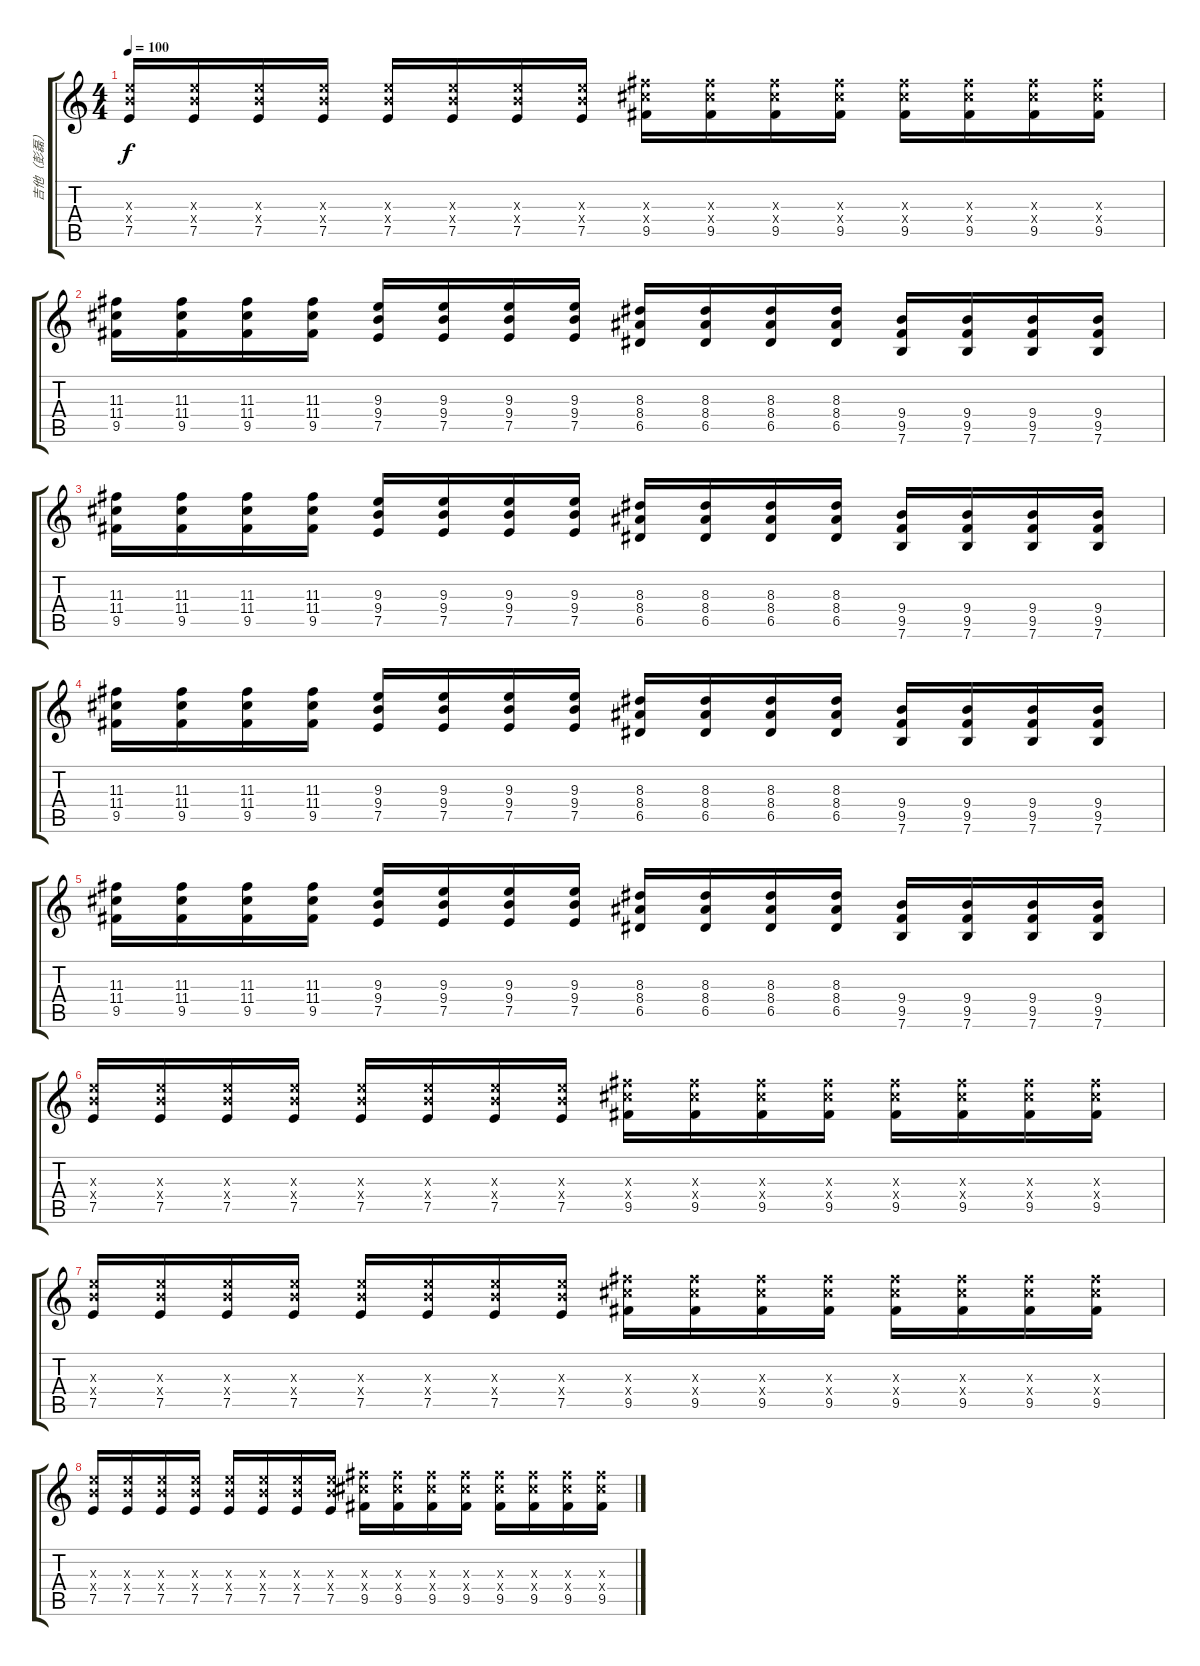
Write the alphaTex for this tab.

\track ("吉他（彭磊）" "吉他（彭磊）") {instrument distortionguitar}
\staff {score tabs}
\tuning (E4 B3 G3 D3 A2 E2) {hide}
\ts (4 4)
\tempo 100
\clef g2
\ks c
(9.3{x} 9.4{x} 7.5).16{dy f} (9.3{x} 9.4{x} 7.5).16 (9.3{x} 9.4{x} 7.5).16 (9.3{x} 9.4{x} 7.5).16 (9.3{x} 9.4{x} 7.5).16 (9.3{x} 9.4{x} 7.5).16 (9.3{x} 9.4{x} 7.5).16 (9.3{x} 9.4{x} 7.5).16 (11.3{x} 11.4{x} 9.5).16 (11.3{x} 11.4{x} 9.5).16 (11.3{x} 11.4{x} 9.5).16 (11.3{x} 11.4{x} 9.5).16 (11.3{x} 11.4{x} 9.5).16 (11.3{x} 11.4{x} 9.5).16 (11.3{x} 11.4{x} 9.5).16 (11.3{x} 11.4{x} 9.5).16 |
(11.3 11.4 9.5).16 (11.3 11.4 9.5).16 (11.3 11.4 9.5).16 (11.3 11.4 9.5).16 (9.3 9.4 7.5).16 (9.3 9.4 7.5).16 (9.3 9.4 7.5).16 (9.3 9.4 7.5).16 (8.3 8.4 6.5).16 (8.3 8.4 6.5).16 (8.3 8.4 6.5).16 (8.3 8.4 6.5).16 (9.4 9.5 7.6).16 (9.4 9.5 7.6).16 (9.4 9.5 7.6).16 (9.4 9.5 7.6).16 |
(11.3 11.4 9.5).16 (11.3 11.4 9.5).16 (11.3 11.4 9.5).16 (11.3 11.4 9.5).16 (9.3 9.4 7.5).16 (9.3 9.4 7.5).16 (9.3 9.4 7.5).16 (9.3 9.4 7.5).16 (8.3 8.4 6.5).16 (8.3 8.4 6.5).16 (8.3 8.4 6.5).16 (8.3 8.4 6.5).16 (9.4 9.5 7.6).16 (9.4 9.5 7.6).16 (9.4 9.5 7.6).16 (9.4 9.5 7.6).16 |
(11.3 11.4 9.5).16 (11.3 11.4 9.5).16 (11.3 11.4 9.5).16 (11.3 11.4 9.5).16 (9.3 9.4 7.5).16 (9.3 9.4 7.5).16 (9.3 9.4 7.5).16 (9.3 9.4 7.5).16 (8.3 8.4 6.5).16 (8.3 8.4 6.5).16 (8.3 8.4 6.5).16 (8.3 8.4 6.5).16 (9.4 9.5 7.6).16 (9.4 9.5 7.6).16 (9.4 9.5 7.6).16 (9.4 9.5 7.6).16 |
(11.3 11.4 9.5).16 (11.3 11.4 9.5).16 (11.3 11.4 9.5).16 (11.3 11.4 9.5).16 (9.3 9.4 7.5).16 (9.3 9.4 7.5).16 (9.3 9.4 7.5).16 (9.3 9.4 7.5).16 (8.3 8.4 6.5).16 (8.3 8.4 6.5).16 (8.3 8.4 6.5).16 (8.3 8.4 6.5).16 (9.4 9.5 7.6).16 (9.4 9.5 7.6).16 (9.4 9.5 7.6).16 (9.4 9.5 7.6).16 |
(9.3{x} 9.4{x} 7.5).16 (9.3{x} 9.4{x} 7.5).16 (9.3{x} 9.4{x} 7.5).16 (9.3{x} 9.4{x} 7.5).16 (9.3{x} 9.4{x} 7.5).16 (9.3{x} 9.4{x} 7.5).16 (9.3{x} 9.4{x} 7.5).16 (9.3{x} 9.4{x} 7.5).16 (11.3{x} 11.4{x} 9.5).16 (11.3{x} 11.4{x} 9.5).16 (11.3{x} 11.4{x} 9.5).16 (11.3{x} 11.4{x} 9.5).16 (11.3{x} 11.4{x} 9.5).16 (11.3{x} 11.4{x} 9.5).16 (11.3{x} 11.4{x} 9.5).16 (11.3{x} 11.4{x} 9.5).16 |
(9.3{x} 9.4{x} 7.5).16 (9.3{x} 9.4{x} 7.5).16 (9.3{x} 9.4{x} 7.5).16 (9.3{x} 9.4{x} 7.5).16 (9.3{x} 9.4{x} 7.5).16 (9.3{x} 9.4{x} 7.5).16 (9.3{x} 9.4{x} 7.5).16 (9.3{x} 9.4{x} 7.5).16 (11.3{x} 11.4{x} 9.5).16 (11.3{x} 11.4{x} 9.5).16 (11.3{x} 11.4{x} 9.5).16 (11.3{x} 11.4{x} 9.5).16 (11.3{x} 11.4{x} 9.5).16 (11.3{x} 11.4{x} 9.5).16 (11.3{x} 11.4{x} 9.5).16 (11.3{x} 11.4{x} 9.5).16 |
(9.3{x} 9.4{x} 7.5).16 (9.3{x} 9.4{x} 7.5).16 (9.3{x} 9.4{x} 7.5).16 (9.3{x} 9.4{x} 7.5).16 (9.3{x} 9.4{x} 7.5).16 (9.3{x} 9.4{x} 7.5).16 (9.3{x} 9.4{x} 7.5).16 (9.3{x} 9.4{x} 7.5).16 (11.3{x} 11.4{x} 9.5).16 (11.3{x} 11.4{x} 9.5).16 (11.3{x} 11.4{x} 9.5).16 (11.3{x} 11.4{x} 9.5).16 (11.3{x} 11.4{x} 9.5).16 (11.3{x} 11.4{x} 9.5).16 (11.3{x} 11.4{x} 9.5).16 (11.3{x} 11.4{x} 9.5).16
